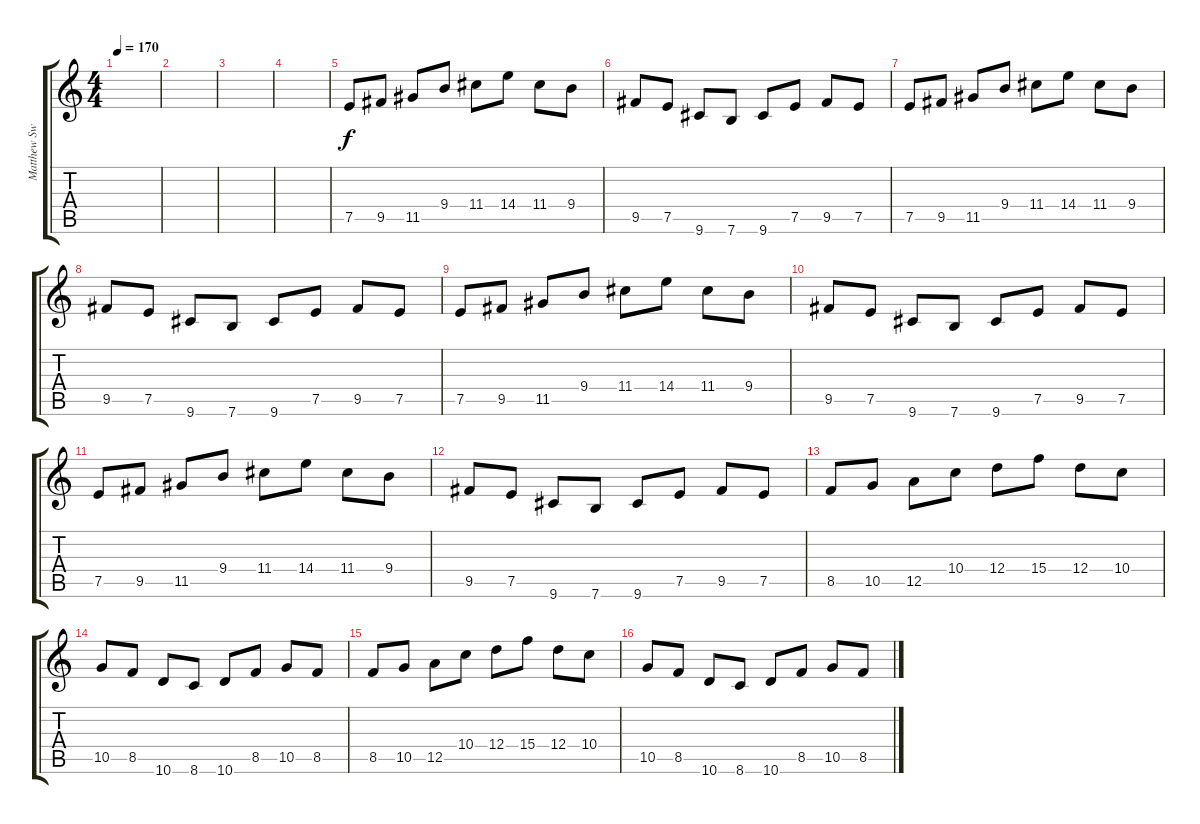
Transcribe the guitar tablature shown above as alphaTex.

\track ("Matthew Swinnerton" "Matthew Sw") {instrument distortionguitar}
\staff {score tabs}
\tuning (E4 B3 G3 D3 A2 E2) {hide}
\ts (4 4)
\tempo 170
\clef g2
\ks c
|
|
|
|
7.5.8 9.5.8 11.5.8 9.4.8 11.4.8 14.4.8 11.4.8 9.4.8 |
9.5.8 7.5.8 9.6.8 7.6.8 9.6.8 7.5.8 9.5.8 7.5.8 |
7.5.8 9.5.8 11.5.8 9.4.8 11.4.8 14.4.8 11.4.8 9.4.8 |
9.5.8 7.5.8 9.6.8 7.6.8 9.6.8 7.5.8 9.5.8 7.5.8 |
7.5.8 9.5.8 11.5.8 9.4.8 11.4.8 14.4.8 11.4.8 9.4.8 |
9.5.8 7.5.8 9.6.8 7.6.8 9.6.8 7.5.8 9.5.8 7.5.8 |
7.5.8 9.5.8 11.5.8 9.4.8 11.4.8 14.4.8 11.4.8 9.4.8 |
9.5.8 7.5.8 9.6.8 7.6.8 9.6.8 7.5.8 9.5.8 7.5.8 |
8.5.8 10.5.8 12.5.8 10.4.8 12.4.8 15.4.8 12.4.8 10.4.8 |
10.5.8 8.5.8 10.6.8 8.6.8 10.6.8 8.5.8 10.5.8 8.5.8 |
8.5.8 10.5.8 12.5.8 10.4.8 12.4.8 15.4.8 12.4.8 10.4.8 |
10.5.8 8.5.8 10.6.8 8.6.8 10.6.8 8.5.8 10.5.8 8.5.8
